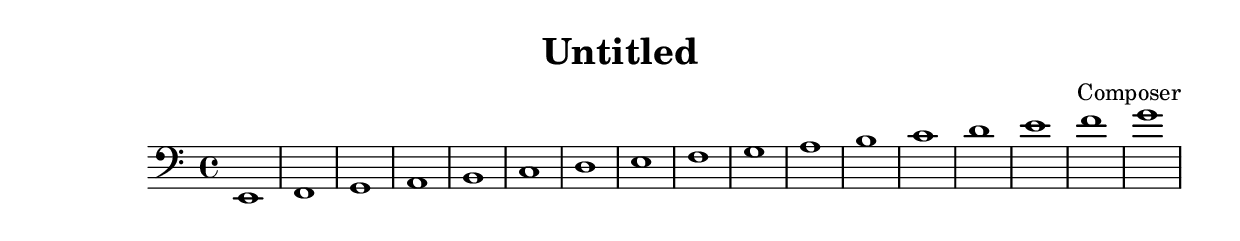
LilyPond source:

\header {
  title = "Untitled"
  composer = "Composer"
}

\score {
  \relative c, {
  \clef "bass"

  e1 
  f1
  g1
  a1
  b1
  c1
  d1
  e1
  f1
  g1
  a1
  b1
  c1
  d1
  e1
  f1
  g1
  
}

  \layout {}
  \midi {}
}